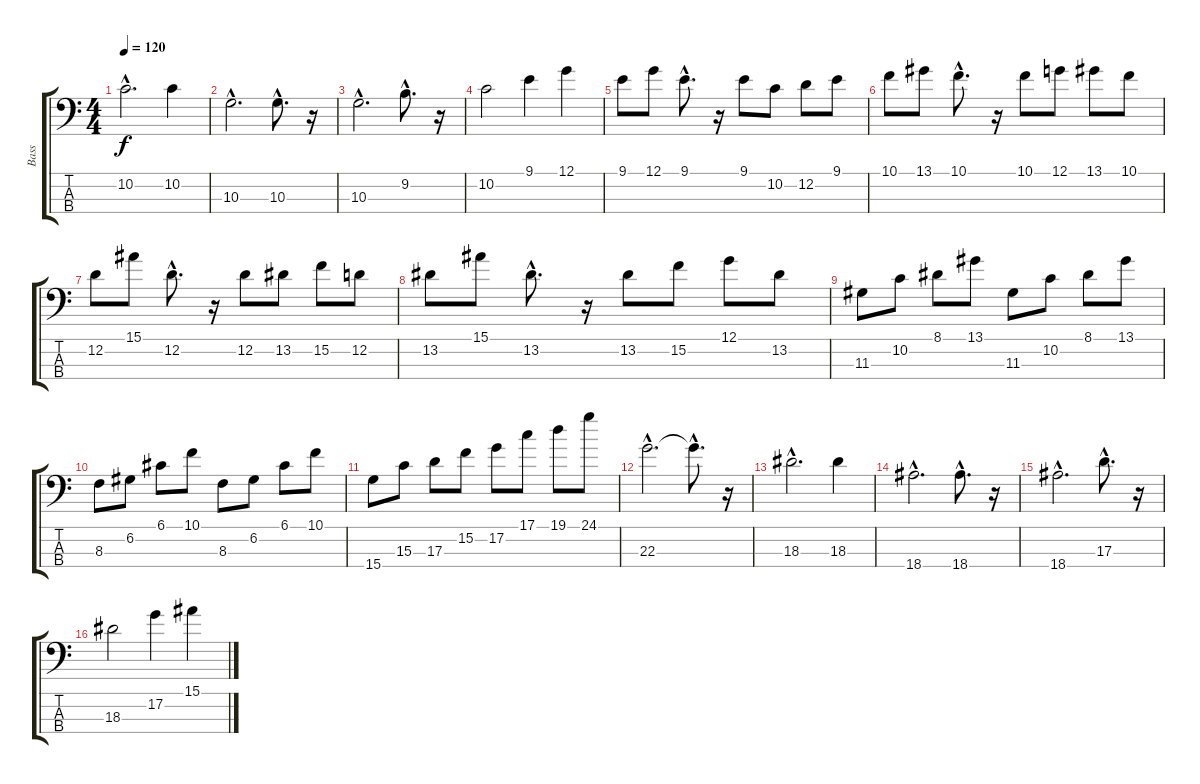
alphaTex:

\track ("Bass" "Bass") {instrument fretlessbass}
\staff {score tabs}
\tuning (G2 D2 A1 E1) {hide}
\ts (4 4)
\tempo 120
\clef f4
\ks c
10.2{hac}.2{d dy f instrument fretlessbass} 10.2.4 |
10.3{hac}.2{d} 10.3{hac}.8{d} r.16 |
10.3{hac}.2{d} 9.2{hac}.8{d} r.16 |
10.2.2 9.1.4 12.1.4 |
9.1.8 12.1.8 9.1{hac}.8{d} r.16 9.1.8 10.2.8 12.2.8 9.1.8 |
10.1.8 13.1.8 10.1{hac}.8{d} r.16 10.1.8 12.1.8 13.1.8 10.1.8 |
12.2.8 15.1.8 12.2{hac}.8{d} r.16 12.2.8 13.2.8 15.2.8 12.2.8 |
13.2.8 15.1.8 13.2{hac}.8{d} r.16 13.2.8 15.2.8 12.1.8 13.2.8 |
11.3.8 10.2.8 8.1.8 13.1.8 11.3.8 10.2.8 8.1.8 13.1.8 |
8.3.8 6.2.8 6.1.8 10.1.8 8.3.8 6.2.8 6.1.8 10.1.8 |
15.4.8 15.3.8 17.3.8 15.2.8 17.2.8 17.1.8 19.1.8 24.1.8 |
22.3{hac}.2{d} 22.3{hac t}.8{d} r.16 |
\section ("" "")
18.3{hac}.2{d} 18.3.4 |
18.4{hac}.2{d} 18.4{hac}.8{d} r.16 |
18.4{hac}.2{d} 17.3{hac}.8{d} r.16 |
18.3.2 17.2.4 15.1.4
